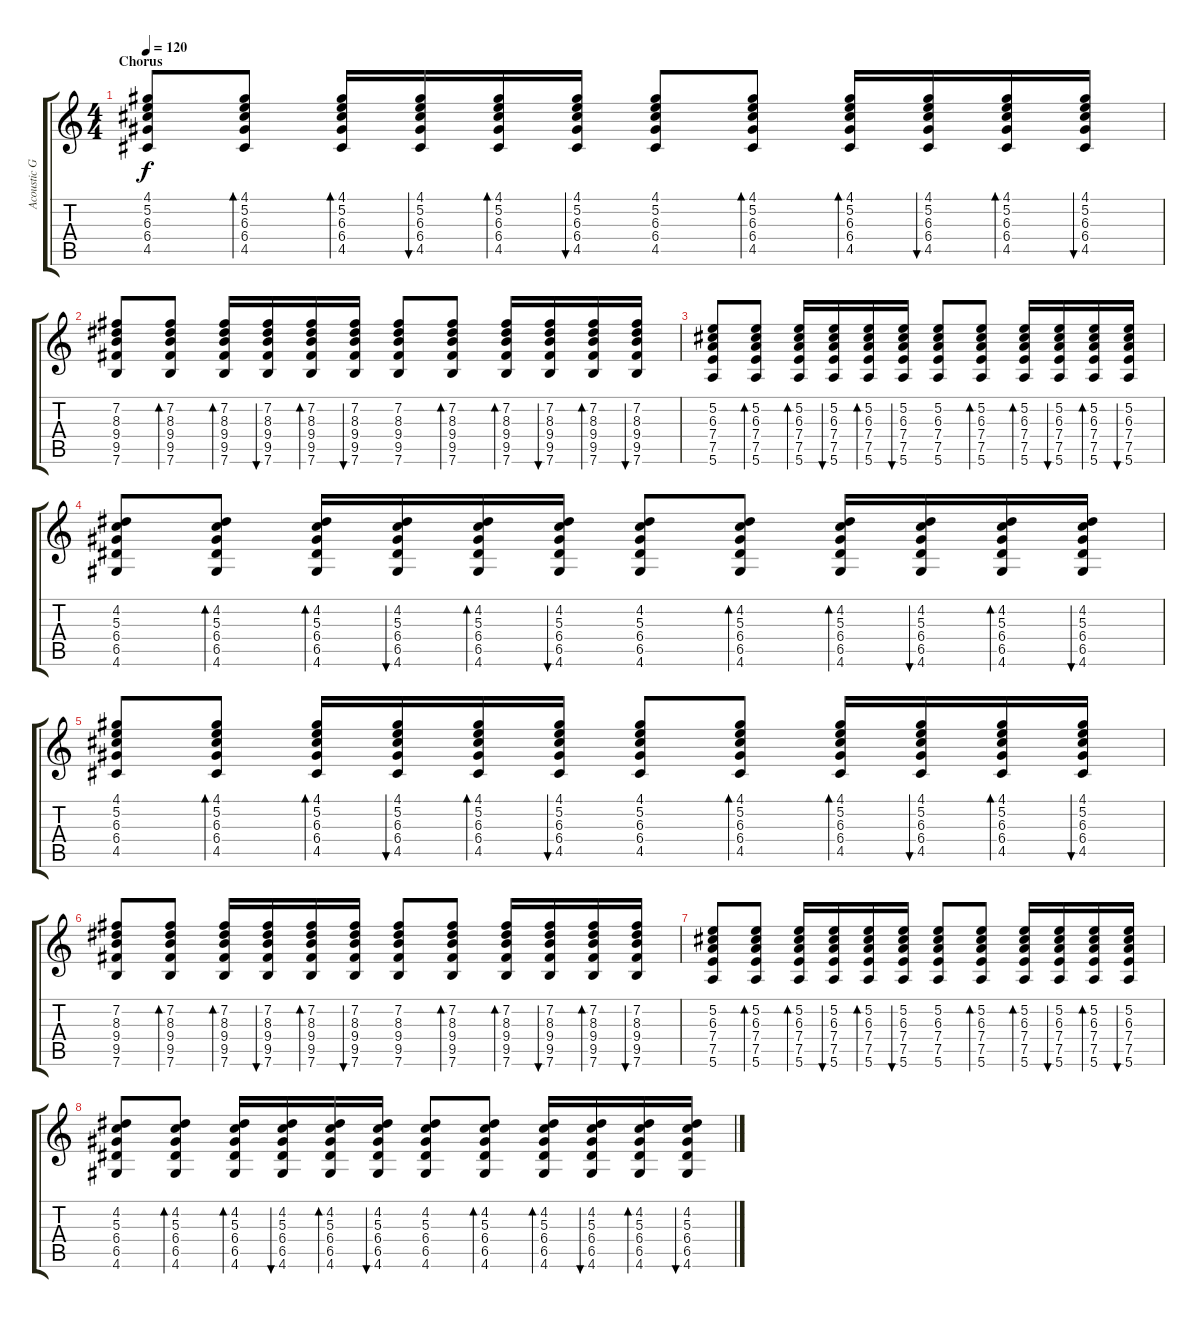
\track ("Acoustic Guitar" "Acoustic G") {instrument acousticguitarsteel}
\staff {score tabs}
\tuning (E4 B3 G3 D3 A2 E2) {hide}
\ts (4 4)
\section ("" "Chorus")
\tempo 120
\clef g2
\ks c
(4.1 5.2 6.3 6.4 4.5).8{dy f volume 12} (4.1 5.2 6.3 6.4 4.5).8{bd 30} (4.1 5.2 6.3 6.4 4.5).16{bd 30} (4.1 5.2 6.3 6.4 4.5).16{bu 30} (4.1 5.2 6.3 6.4 4.5).16{bd 30} (4.1 5.2 6.3 6.4 4.5).16{bu 30} (4.1 5.2 6.3 6.4 4.5).8 (4.1 5.2 6.3 6.4 4.5).8{bd 30} (4.1 5.2 6.3 6.4 4.5).16{bd 30} (4.1 5.2 6.3 6.4 4.5).16{bu 30} (4.1 5.2 6.3 6.4 4.5).16{bd 30} (4.1 5.2 6.3 6.4 4.5).16{bu 30} |
(7.2 8.3 9.4 9.5 7.6).8 (7.2 8.3 9.4 9.5 7.6).8{bd 30} (7.2 8.3 9.4 9.5 7.6).16{bd 30} (7.2 8.3 9.4 9.5 7.6).16{bu 30} (7.2 8.3 9.4 9.5 7.6).16{bd 30} (7.2 8.3 9.4 9.5 7.6).16{bu 30} (7.2 8.3 9.4 9.5 7.6).8 (7.2 8.3 9.4 9.5 7.6).8{bd 30} (7.2 8.3 9.4 9.5 7.6).16{bd 30} (7.2 8.3 9.4 9.5 7.6).16{bu 30} (7.2 8.3 9.4 9.5 7.6).16{bd 30} (7.2 8.3 9.4 9.5 7.6).16{bu 30} |
(5.2 6.3 7.4 7.5 5.6).8 (5.2 6.3 7.4 7.5 5.6).8{bd 30} (5.2 6.3 7.4 7.5 5.6).16{bd 30} (5.2 6.3 7.4 7.5 5.6).16{bu 30} (5.2 6.3 7.4 7.5 5.6).16{bd 30} (5.2 6.3 7.4 7.5 5.6).16{bu 30} (5.2 6.3 7.4 7.5 5.6).8 (5.2 6.3 7.4 7.5 5.6).8{bd 30} (5.2 6.3 7.4 7.5 5.6).16{bd 30} (5.2 6.3 7.4 7.5 5.6).16{bu 30} (5.2 6.3 7.4 7.5 5.6).16{bd 30} (5.2 6.3 7.4 7.5 5.6).16{bu 30} |
(4.2 5.3 6.4 6.5 4.6).8 (4.2 5.3 6.4 6.5 4.6).8{bd 30} (4.2 5.3 6.4 6.5 4.6).16{bd 30} (4.2 5.3 6.4 6.5 4.6).16{bu 30} (4.2 5.3 6.4 6.5 4.6).16{bd 30} (4.2 5.3 6.4 6.5 4.6).16{bu 30} (4.2 5.3 6.4 6.5 4.6).8 (4.2 5.3 6.4 6.5 4.6).8{bd 30} (4.2 5.3 6.4 6.5 4.6).16{bd 30} (4.2 5.3 6.4 6.5 4.6).16{bu 30} (4.2 5.3 6.4 6.5 4.6).16{bd 30} (4.2 5.3 6.4 6.5 4.6).16{bu 30} |
(4.1 5.2 6.3 6.4 4.5).8 (4.1 5.2 6.3 6.4 4.5).8{bd 30} (4.1 5.2 6.3 6.4 4.5).16{bd 30} (4.1 5.2 6.3 6.4 4.5).16{bu 30} (4.1 5.2 6.3 6.4 4.5).16{bd 30} (4.1 5.2 6.3 6.4 4.5).16{bu 30} (4.1 5.2 6.3 6.4 4.5).8 (4.1 5.2 6.3 6.4 4.5).8{bd 30} (4.1 5.2 6.3 6.4 4.5).16{bd 30} (4.1 5.2 6.3 6.4 4.5).16{bu 30} (4.1 5.2 6.3 6.4 4.5).16{bd 30} (4.1 5.2 6.3 6.4 4.5).16{bu 30} |
(7.2 8.3 9.4 9.5 7.6).8 (7.2 8.3 9.4 9.5 7.6).8{bd 30} (7.2 8.3 9.4 9.5 7.6).16{bd 30} (7.2 8.3 9.4 9.5 7.6).16{bu 30} (7.2 8.3 9.4 9.5 7.6).16{bd 30} (7.2 8.3 9.4 9.5 7.6).16{bu 30} (7.2 8.3 9.4 9.5 7.6).8 (7.2 8.3 9.4 9.5 7.6).8{bd 30} (7.2 8.3 9.4 9.5 7.6).16{bd 30} (7.2 8.3 9.4 9.5 7.6).16{bu 30} (7.2 8.3 9.4 9.5 7.6).16{bd 30} (7.2 8.3 9.4 9.5 7.6).16{bu 30} |
(5.2 6.3 7.4 7.5 5.6).8 (5.2 6.3 7.4 7.5 5.6).8{bd 30} (5.2 6.3 7.4 7.5 5.6).16{bd 30} (5.2 6.3 7.4 7.5 5.6).16{bu 30} (5.2 6.3 7.4 7.5 5.6).16{bd 30} (5.2 6.3 7.4 7.5 5.6).16{bu 30} (5.2 6.3 7.4 7.5 5.6).8 (5.2 6.3 7.4 7.5 5.6).8{bd 30} (5.2 6.3 7.4 7.5 5.6).16{bd 30} (5.2 6.3 7.4 7.5 5.6).16{bu 30} (5.2 6.3 7.4 7.5 5.6).16{bd 30} (5.2 6.3 7.4 7.5 5.6).16{bu 30} |
(4.2 5.3 6.4 6.5 4.6).8 (4.2 5.3 6.4 6.5 4.6).8{bd 30} (4.2 5.3 6.4 6.5 4.6).16{bd 30} (4.2 5.3 6.4 6.5 4.6).16{bu 30} (4.2 5.3 6.4 6.5 4.6).16{bd 30} (4.2 5.3 6.4 6.5 4.6).16{bu 30} (4.2 5.3 6.4 6.5 4.6).8 (4.2 5.3 6.4 6.5 4.6).8{bd 30} (4.2 5.3 6.4 6.5 4.6).16{bd 30} (4.2 5.3 6.4 6.5 4.6).16{bu 30} (4.2 5.3 6.4 6.5 4.6).16{bd 30} (4.2 5.3 6.4 6.5 4.6).16{bu 30}
